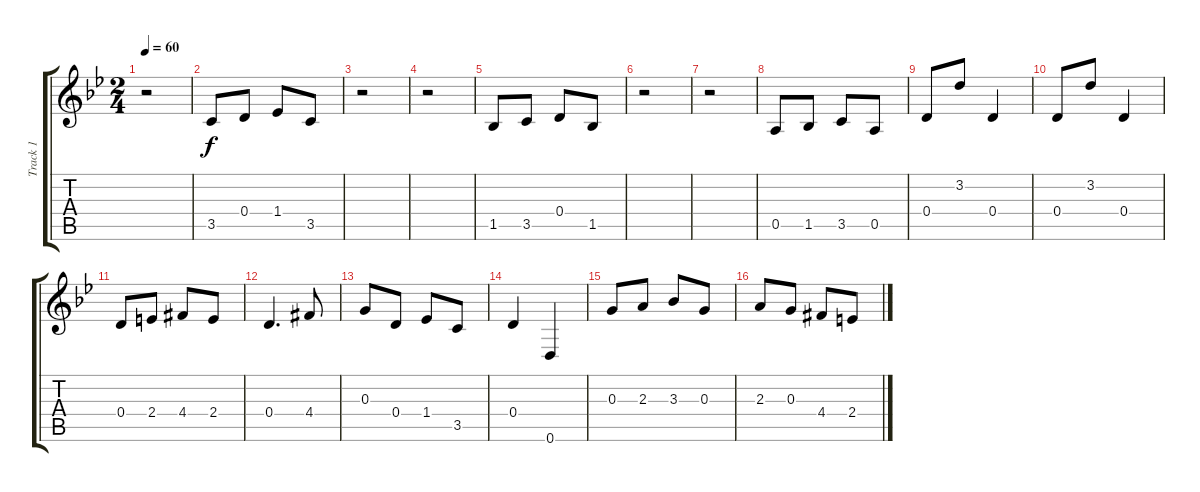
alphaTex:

\track ("Track 1" "Track 1") {instrument acousticguitarsteel}
\staff {score tabs}
\tuning (E4 B3 G3 D3 A2 D2) {hide}
\ts (2 4)
\tempo 60
\clef g2
\ks bb
r.2{dy f} |
3.5.8 0.4.8 1.4.8 3.5.8 |
r.2 |
r.2 |
1.5.8 3.5.8 0.4.8 1.5.8 |
r.2 |
r.2 |
0.5.8 1.5.8 3.5.8 0.5.8 |
0.4.8 3.2.8 0.4.4 |
0.4.8 3.2.8 0.4.4 |
0.4.8 2.4.8 4.4{acc #}.8 2.4.8 |
0.4.4{d} 4.4{acc #}.8 |
0.3.8 0.4.8 1.4.8 3.5.8 |
0.4.4 0.6.4 |
0.3.8 2.3.8 3.3.8 0.3.8 |
2.3.8 0.3.8 4.4{acc #}.8 2.4.8
